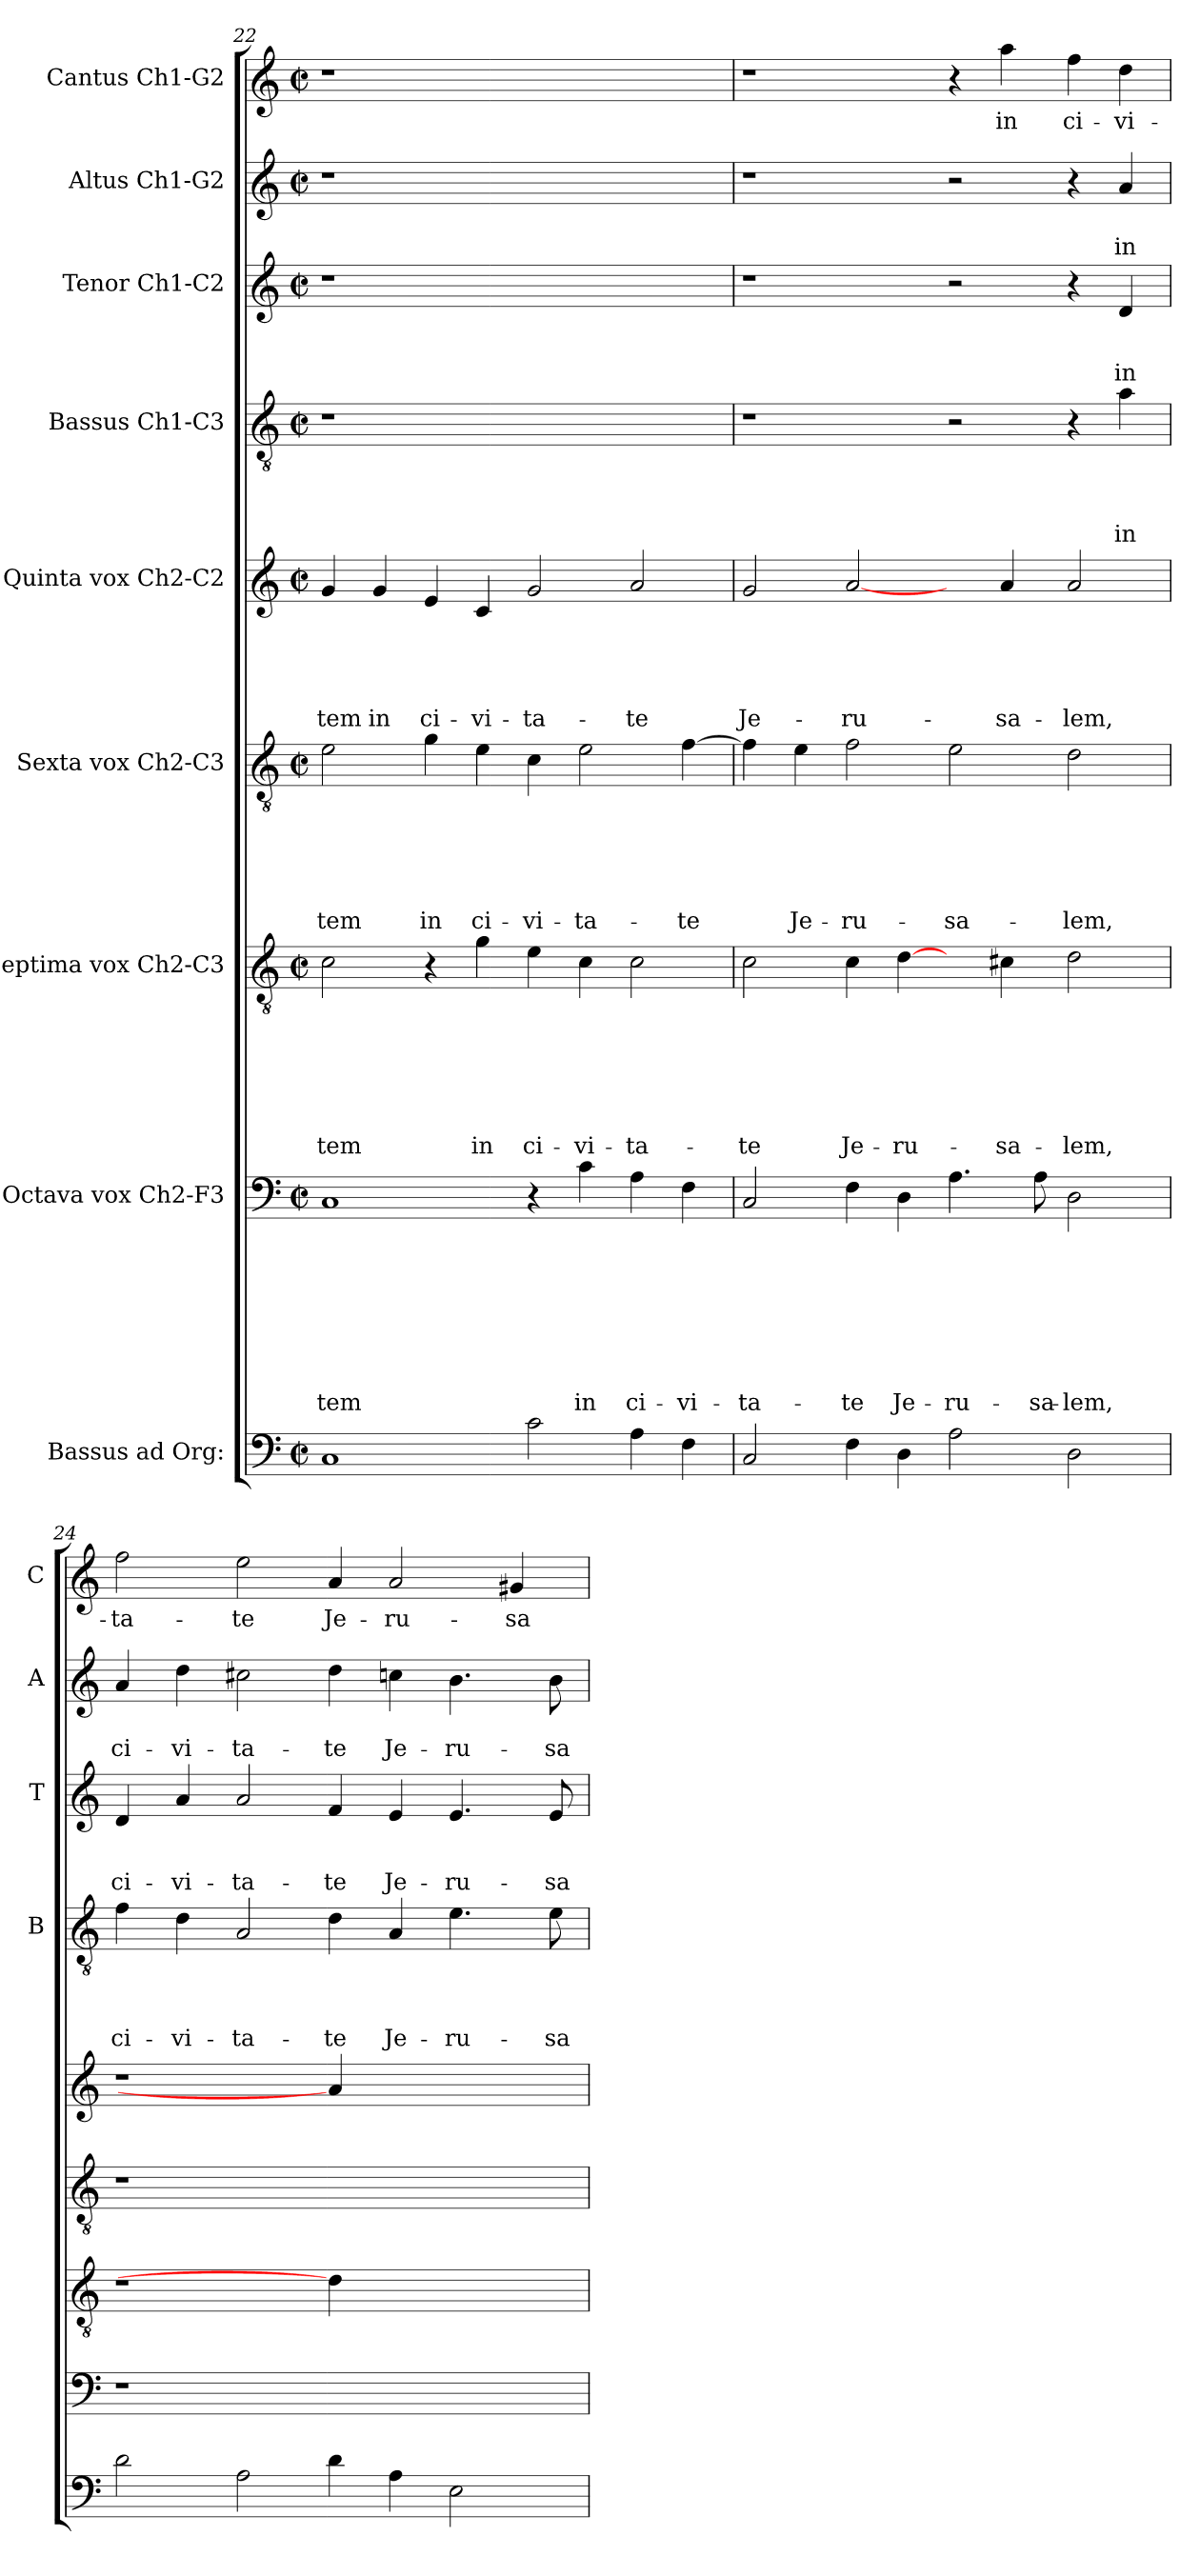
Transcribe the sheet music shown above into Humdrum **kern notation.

**kern	**kern	**text	**text	**text	**text	**text	**text	**text	**text	**kern	**text	**text	**text	**text	**text	**text	**text	**kern	**text	**text	**text	**text	**text	**text	**kern	**text	**text	**text	**text	**text	**kern	**text	**text	**text	**text	**kern	**text	**text	**text	**kern	**text	**text	**kern	**text
*part9	*part8	*part8	*part8	*part8	*part8	*part8	*part8	*part8	*part8	*part7	*part7	*part7	*part7	*part7	*part7	*part7	*part7	*part6	*part6	*part6	*part6	*part6	*part6	*part6	*part5	*part5	*part5	*part5	*part5	*part5	*part4	*part4	*part4	*part4	*part4	*part3	*part3	*part3	*part3	*part2	*part2	*part2	*part1	*part1
*staff9	*staff8	*staff8	*staff8	*staff8	*staff8	*staff8	*staff8	*staff8	*staff8	*staff7	*staff7	*staff7	*staff7	*staff7	*staff7	*staff7	*staff7	*staff6	*staff6	*staff6	*staff6	*staff6	*staff6	*staff6	*staff5	*staff5	*staff5	*staff5	*staff5	*staff5	*staff4	*staff4	*staff4	*staff4	*staff4	*staff3	*staff3	*staff3	*staff3	*staff2	*staff2	*staff2	*staff1	*staff1
*I"Bassus ad Org:	*I"Octava vox Ch2-F3	*	*	*	*	*	*	*	*	*I"Septima vox Ch2-C3	*	*	*	*	*	*	*	*I"Sexta vox Ch2-C3	*	*	*	*	*	*	*I"Quinta vox Ch2-C2	*	*	*	*	*	*I"Bassus Ch1-C3	*	*	*	*	*I"Tenor Ch1-C2	*	*	*	*I"Altus Ch1-G2	*	*	*I"Cantus Ch1-G2	*
*	*	*	*	*	*	*	*	*	*	*	*	*	*	*	*	*	*	*	*	*	*	*	*	*	*	*	*	*	*	*	*I'B	*	*	*	*	*I'T	*	*	*	*I'A	*	*	*I'C	*
*clefF4	*clefF4	*	*	*	*	*	*	*	*	*clefGv2	*	*	*	*	*	*	*	*clefGv2	*	*	*	*	*	*	*clefG2	*	*	*	*	*	*clefGv2	*	*	*	*	*clefG2	*	*	*	*clefG2	*	*	*clefG2	*
*k[]	*k[]	*	*	*	*	*	*	*	*	*k[]	*	*	*	*	*	*	*	*k[]	*	*	*	*	*	*	*k[]	*	*	*	*	*	*k[]	*	*	*	*	*k[]	*	*	*	*k[]	*	*	*k[]	*
*C:	*C:	*	*	*	*	*	*	*	*	*C:	*	*	*	*	*	*	*	*C:	*	*	*	*	*	*	*C:	*	*	*	*	*	*C:	*	*	*	*	*C:	*	*	*	*C:	*	*	*C:	*
*M2/2	*M2/2	*	*	*	*	*	*	*	*	*M2/2	*	*	*	*	*	*	*	*M2/2	*	*	*	*	*	*	*M2/2	*	*	*	*	*	*M2/2	*	*	*	*	*M2/2	*	*	*	*M2/2	*	*	*M2/2	*
*met(c|)	*met(c|)	*	*	*	*	*	*	*	*	*met(c|)	*	*	*	*	*	*	*	*met(c|)	*	*	*	*	*	*	*met(c|)	*	*	*	*	*	*met(c|)	*	*	*	*	*met(c|)	*	*	*	*met(c|)	*	*	*met(c|)	*
=22	=22	=22	=22	=22	=22	=22	=22	=22	=22	=22	=22	=22	=22	=22	=22	=22	=22	=22	=22	=22	=22	=22	=22	=22	=22	=22	=22	=22	=22	=22	=22	=22	=22	=22	=22	=22	=22	=22	=22	=22	=22	=22	=22	=22
!	!	!	!	!	!	!	!	!	!LO:LY:b	!	!	!	!	!	!	!	!LO:LY:b	!	!	!	!	!	!	!LO:LY:b	!	!	!	!	!	!LO:LY:b	!	!	!	!	!	!	!	!	!	!	!	!	!	!
1C	1C	.	.	.	.	.	.	.	-tem	2c\	.	.	.	.	.	.	-tem	2e\	.	.	.	.	.	-tem	4g/	.	.	.	.	-tem	1r	.	.	.	.	1r	.	.	.	1r	.	.	1r	.
!	!	!	!	!	!	!	!	!	!	!	!	!	!	!	!	!	!	!	!	!	!	!	!	!	!	!	!	!	!	!LO:LY:b	!	!	!	!	!	!	!	!	!	!	!	!	!	!
.	.	.	.	.	.	.	.	.	.	.	.	.	.	.	.	.	.	.	.	.	.	.	.	.	4g/	.	.	.	.	in	.	.	.	.	.	.	.	.	.	.	.	.	.	.
!	!	!	!	!	!	!	!	!	!	!	!	!	!	!	!	!	!	!	!	!	!	!	!	!LO:LY:b	!	!	!	!	!	!LO:LY:b	!	!	!	!	!	!	!	!	!	!	!	!	!	!
.	.	.	.	.	.	.	.	.	.	4r	.	.	.	.	.	.	.	4g\	.	.	.	.	.	in	4e/	.	.	.	.	ci-	.	.	.	.	.	.	.	.	.	.	.	.	.	.
!	!	!	!	!	!	!	!	!	!	!	!	!	!	!	!	!	!LO:LY:b	!	!	!	!	!	!	!LO:LY:b	!	!	!	!	!	!LO:LY:b	!	!	!	!	!	!	!	!	!	!	!	!	!	!
.	.	.	.	.	.	.	.	.	.	4g\	.	.	.	.	.	.	in	4e\	.	.	.	.	.	ci-	4c/	.	.	.	.	-vi-	.	.	.	.	.	.	.	.	.	.	.	.	.	.
!	!	!	!	!	!	!	!	!	!	!	!	!	!	!	!	!	!LO:LY:b	!	!	!	!	!	!	!LO:LY:b	!	!	!	!	!	!LO:LY:b	!	!	!	!	!	!	!	!	!	!	!	!	!	!
2c\	4r	.	.	.	.	.	.	.	.	4e\	.	.	.	.	.	.	ci-	4c\	.	.	.	.	.	-vi-	2g/	.	.	.	.	-ta-	1ryy	.	.	.	.	1ryy	.	.	.	1ryy	.	.	1ryy	.
!	!	!	!	!	!	!	!	!	!LO:LY:b	!	!	!	!	!	!	!	!LO:LY:b	!	!	!	!	!	!	!LO:LY:b	!	!	!	!	!	!	!	!	!	!	!	!	!	!	!	!	!	!	!	!
.	4c\	.	.	.	.	.	.	.	in	4c\	.	.	.	.	.	.	-vi-	2e\	.	.	.	.	.	-ta-	.	.	.	.	.	.	.	.	.	.	.	.	.	.	.	.	.	.	.	.
!	!	!	!	!	!	!	!	!	!LO:LY:b	!	!	!	!	!	!	!	!LO:LY:b	!	!	!	!	!	!	!	!	!	!	!	!	!LO:LY:b	!	!	!	!	!	!	!	!	!	!	!	!	!	!
4A\	4A\	.	.	.	.	.	.	.	ci-	2c\	.	.	.	.	.	.	-ta-	.	.	.	.	.	.	.	2a/	.	.	.	.	-te	.	.	.	.	.	.	.	.	.	.	.	.	.	.
!	!	!	!	!	!	!	!	!	!LO:LY:b	!	!	!	!	!	!	!	!	!	!	!	!	!	!	!LO:LY:b	!	!	!	!	!	!	!	!	!	!	!	!	!	!	!	!	!	!	!	!
4F\	4F\	.	.	.	.	.	.	.	-vi-	.	.	.	.	.	.	.	.	[4f\	.	.	.	.	.	-te	.	.	.	.	.	.	.	.	.	.	.	.	.	.	.	.	.	.	.	.
=23	=23	=23	=23	=23	=23	=23	=23	=23	=23	=23	=23	=23	=23	=23	=23	=23	=23	=23	=23	=23	=23	=23	=23	=23	=23	=23	=23	=23	=23	=23	=23	=23	=23	=23	=23	=23	=23	=23	=23	=23	=23	=23	=23	=23
!	!	!	!	!	!	!	!	!	!LO:LY:b	!	!	!	!	!	!	!	!LO:LY:b	!	!	!	!	!	!	!	!	!	!	!	!	!LO:LY:b	!	!	!	!	!	!	!	!	!	!	!	!	!	!
2C/	2C/	.	.	.	.	.	.	.	-ta-	2c\	.	.	.	.	.	.	-te	4f\]	.	.	.	.	.	.	2g/	.	.	.	.	Je-	1r	.	.	.	.	1r	.	.	.	1r	.	.	1r	.
!	!	!	!	!	!	!	!	!	!	!	!	!	!	!	!	!	!	!	!	!	!	!	!	!LO:LY:b	!	!	!	!	!	!	!	!	!	!	!	!	!	!	!	!	!	!	!	!
.	.	.	.	.	.	.	.	.	.	.	.	.	.	.	.	.	.	4e\	.	.	.	.	.	Je-	.	.	.	.	.	.	.	.	.	.	.	.	.	.	.	.	.	.	.	.
!	!	!	!	!	!	!	!	!	!LO:LY:b	!	!	!	!	!	!	!	!LO:LY:b	!	!	!	!	!	!	!LO:LY:b	!	!	!	!	!	!LO:LY:b	!	!	!	!	!	!	!	!	!	!	!	!	!	!
4F\	4F\	.	.	.	.	.	.	.	-te	4c\	.	.	.	.	.	.	Je-	2f\	.	.	.	.	.	-ru-	[2a/	.	.	.	.	-ru-	.	.	.	.	.	.	.	.	.	.	.	.	.	.
!	!	!	!	!	!	!	!	!	!LO:LY:b	!	!	!	!	!	!	!	!LO:LY:b	!	!	!	!	!	!	!	!	!	!	!	!	!	!	!	!	!	!	!	!	!	!	!	!	!	!	!
4D\	4D\	.	.	.	.	.	.	.	Je-	[4d\	.	.	.	.	.	.	-ru-	.	.	.	.	.	.	.	.	.	.	.	.	.	.	.	.	.	.	.	.	.	.	.	.	.	.	.
!	!	!	!	!	!	!	!	!	!LO:LY:b	!	!	!	!	!	!	!	!	!	!	!	!	!	!	!LO:LY:b	!	!	!	!	!	!	!	!	!	!	!	!	!	!	!	!	!	!	!	!
2A\	4.A\	.	.	.	.	.	.	.	-ru-	4ryy	.	.	.	.	.	.	.	2e\	.	.	.	.	.	-sa-	4ryy	.	.	.	.	.	2r	.	.	.	.	2r	.	.	.	2r	.	.	4r	.
!	!	!	!	!	!	!	!	!	!	!	!	!	!	!	!	!	!LO:LY:b	!	!	!	!	!	!	!	!	!	!	!	!	!LO:LY:b	!	!	!	!	!	!	!	!	!	!	!	!	!	!LO:LY:b
.	.	.	.	.	.	.	.	.	.	4c#X\	.	.	.	.	.	.	-sa-	.	.	.	.	.	.	.	4a/	.	.	.	.	-sa-	.	.	.	.	.	.	.	.	.	.	.	.	4aa\	in
!	!	!	!	!	!	!	!	!	!LO:LY:b	!	!	!	!	!	!	!	!	!	!	!	!	!	!	!	!	!	!	!	!	!	!	!	!	!	!	!	!	!	!	!	!	!	!	!
.	8A\	.	.	.	.	.	.	.	-sa-	.	.	.	.	.	.	.	.	.	.	.	.	.	.	.	.	.	.	.	.	.	.	.	.	.	.	.	.	.	.	.	.	.	.	.
!	!	!	!	!	!	!	!	!	!LO:LY:b	!	!	!	!	!	!	!	!LO:LY:b	!	!	!	!	!	!	!LO:LY:b	!	!	!	!	!	!LO:LY:b	!	!	!	!	!	!	!	!	!	!	!	!	!	!LO:LY:b
2D\	2D\	.	.	.	.	.	.	.	-lem,	2d\	.	.	.	.	.	.	-lem,	2d\	.	.	.	.	.	-lem,	2a/	.	.	.	.	-lem,	4r	.	.	.	.	4r	.	.	.	4r	.	.	4ff\	ci-
!	!	!	!	!	!	!	!	!	!	!	!	!	!	!	!	!	!	!	!	!	!	!	!	!	!	!	!	!	!	!	!	!	!	!	!LO:LY:b	!	!	!	!LO:LY:b	!	!	!LO:LY:b	!	!LO:LY:b
.	.	.	.	.	.	.	.	.	.	.	.	.	.	.	.	.	.	.	.	.	.	.	.	.	.	.	.	.	.	.	4a\	.	.	.	in	4d/	.	.	in	4a/	.	in	4dd\	-vi-
=24	=24	=24	=24	=24	=24	=24	=24	=24	=24	=24	=24	=24	=24	=24	=24	=24	=24	=24	=24	=24	=24	=24	=24	=24	=24	=24	=24	=24	=24	=24	=24	=24	=24	=24	=24	=24	=24	=24	=24	=24	=24	=24	=24	=24
!	!	!	!	!	!	!	!	!	!	!	!	!	!	!	!	!	!	!	!	!	!	!	!	!	!	!	!	!	!	!	!	!	!	!	!LO:LY:b	!	!	!	!LO:LY:b	!	!	!LO:LY:b	!	!LO:LY:b
2d\	1r	.	.	.	.	.	.	.	.	1r	.	.	.	.	.	.	.	1r	.	.	.	.	.	.	1r	.	.	.	.	.	4f\	.	.	.	ci-	4d/	.	.	ci-	4a/	.	ci-	2ff\	-ta-
!	!	!	!	!	!	!	!	!	!	!	!	!	!	!	!	!	!	!	!	!	!	!	!	!	!	!	!	!	!	!	!	!	!	!	!LO:LY:b	!	!	!	!LO:LY:b	!	!	!LO:LY:b	!	!
.	.	.	.	.	.	.	.	.	.	.	.	.	.	.	.	.	.	.	.	.	.	.	.	.	.	.	.	.	.	.	4d\	.	.	.	-vi-	4a/	.	.	-vi-	4dd\	.	-vi-	.	.
!	!	!	!	!	!	!	!	!	!	!	!	!	!	!	!	!	!	!	!	!	!	!	!	!	!	!	!	!	!	!	!	!	!	!	!LO:LY:b	!	!	!	!LO:LY:b	!	!	!LO:LY:b	!	!LO:LY:b
2A\	.	.	.	.	.	.	.	.	.	.	.	.	.	.	.	.	.	.	.	.	.	.	.	.	.	.	.	.	.	.	2A/	.	.	.	-ta-	2a/	.	.	-ta-	2cc#X\	.	-ta-	2ee\	-te
!	!	!	!	!	!	!	!	!	!	!	!	!	!	!	!	!	!	!	!	!	!	!	!	!	!	!	!	!	!	!	!	!	!	!	!LO:LY:b	!	!	!	!LO:LY:b	!	!	!LO:LY:b	!	!LO:LY:b
4d\	1ryy	.	.	.	.	.	.	.	.	4d\]	.	.	.	.	.	.	.	1ryy	.	.	.	.	.	.	4a/]	.	.	.	.	.	4d\	.	.	.	-te	4f/	.	.	-te	4dd\	.	-te	4a/	Je-
!	!	!	!	!	!	!	!	!	!	!	!	!	!	!	!	!	!	!	!	!	!	!	!	!	!	!	!	!	!	!	!	!	!	!	!LO:LY:b	!	!	!	!LO:LY:b	!	!	!LO:LY:b	!	!LO:LY:b
4A\	.	.	.	.	.	.	.	.	.	2.ryy	.	.	.	.	.	.	.	.	.	.	.	.	.	.	2.ryy	.	.	.	.	.	4A/	.	.	.	Je-	4e/	.	.	Je-	4ccn\	.	Je-	2a/	-ru-
!	!	!	!	!	!	!	!	!	!	!	!	!	!	!	!	!	!	!	!	!	!	!	!	!	!	!	!	!	!	!	!	!	!	!	!LO:LY:b	!	!	!	!LO:LY:b	!	!	!LO:LY:b	!	!
2E\	.	.	.	.	.	.	.	.	.	.	.	.	.	.	.	.	.	.	.	.	.	.	.	.	.	.	.	.	.	.	4.e\	.	.	.	-ru-	4.e/	.	.	-ru-	4.b\	.	-ru-	.	.
!	!	!	!	!	!	!	!	!	!	!	!	!	!	!	!	!	!	!	!	!	!	!	!	!	!	!	!	!	!	!	!	!	!	!	!	!	!	!	!	!	!	!	!	!LO:LY:b
.	.	.	.	.	.	.	.	.	.	.	.	.	.	.	.	.	.	.	.	.	.	.	.	.	.	.	.	.	.	.	.	.	.	.	.	.	.	.	.	.	.	.	4g#X/	-sa-
!	!	!	!	!	!	!	!	!	!	!	!	!	!	!	!	!	!	!	!	!	!	!	!	!	!	!	!	!	!	!	!	!	!	!	!LO:LY:b	!	!	!	!LO:LY:b	!	!	!LO:LY:b	!	!
.	.	.	.	.	.	.	.	.	.	.	.	.	.	.	.	.	.	.	.	.	.	.	.	.	.	.	.	.	.	.	8e\	.	.	.	-sa-	8e/	.	.	-sa-	8b\	.	-sa-	.	.
=	=	=	=	=	=	=	=	=	=	=	=	=	=	=	=	=	=	=	=	=	=	=	=	=	=	=	=	=	=	=	=	=	=	=	=	=	=	=	=	=	=	=	=	=
*-	*-	*-	*-	*-	*-	*-	*-	*-	*-	*-	*-	*-	*-	*-	*-	*-	*-	*-	*-	*-	*-	*-	*-	*-	*-	*-	*-	*-	*-	*-	*-	*-	*-	*-	*-	*-	*-	*-	*-	*-	*-	*-	*-	*-
